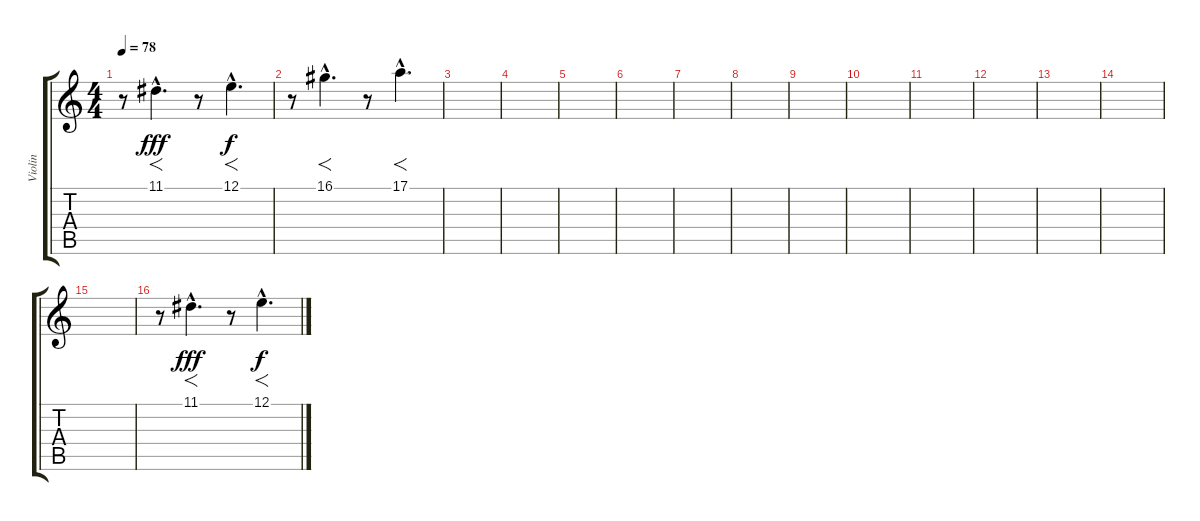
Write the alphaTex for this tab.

\track ("Violin" "Violin") {instrument violin}
\staff {score tabs}
\tuning (E4 B3 G3 D3 A2 E2) {hide}
\ts (4 4)
\tempo 78
\clef g2
\ks c
r.8{dy f} 11.1{hac}.4{f d dy fff} r.8 12.1{hac}.4{f d dy f} |
r.8 16.1{hac}.4{f d} r.8 17.1{hac}.4{f d} |
|
|
|
|
|
|
|
|
|
|
|
|
|
r.8 11.1{hac}.4{f d dy fff} r.8 12.1{hac}.4{f d dy f}
